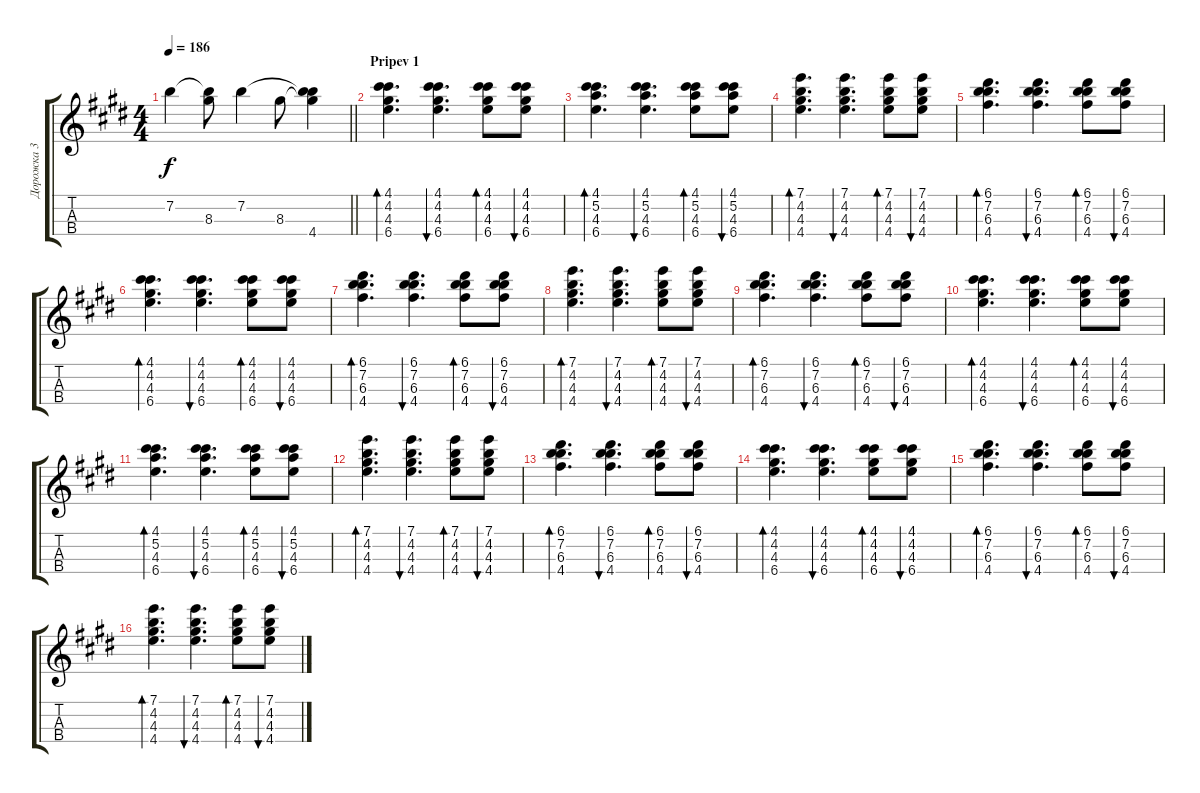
\track ("Дорожка 3" "Дорожка 3") {instrument acousticguitarnylon}
\staff {score tabs}
\tuning (A4 E4 C4 G4) {hide}
\ts (4 4)
\tempo 186
\clef g2
\barLineRight lightlight
\ks c#minor
7.2.4{dy f} (7.2{t} 8.3).8 7.2.4 8.3.8 (7.2{t} 8.3{t} 4.4).4 |
\section ("" "Pripev 1")
(4.1 4.2 4.3 6.4).4{d bd 60} (4.1 4.2 4.3 6.4).4{d bu 60} (4.1 4.2 4.3 6.4).8{bd 60} (4.1 4.2 4.3 6.4).8{bu 60} |
(4.1 5.2 4.3 6.4).4{d bd 60} (4.1 5.2 4.3 6.4).4{d bu 60} (4.1 5.2 4.3 6.4).8{bd 60} (4.1 5.2 4.3 6.4).8{bu 60} |
(7.1 4.2 4.3 4.4).4{d bd 60} (7.1 4.2 4.3 4.4).4{d bu 60} (7.1 4.2 4.3 4.4).8{bd 60} (7.1 4.2 4.3 4.4).8{bu 60} |
(6.1 7.2 6.3 4.4).4{d bd 60} (6.1 7.2 6.3 4.4).4{d bu 60} (6.1 7.2 6.3 4.4).8{bd 60} (6.1 7.2 6.3 4.4).8{bu 60} |
(4.1 4.2 4.3 6.4).4{d bd 60} (4.1 4.2 4.3 6.4).4{d bu 60} (4.1 4.2 4.3 6.4).8{bd 60} (4.1 4.2 4.3 6.4).8{bu 60} |
(6.1 7.2 6.3 4.4).4{d bd 60} (6.1 7.2 6.3 4.4).4{d bu 60} (6.1 7.2 6.3 4.4).8{bd 60} (6.1 7.2 6.3 4.4).8{bu 60} |
(7.1 4.2 4.3 4.4).4{d bd 60} (7.1 4.2 4.3 4.4).4{d bu 60} (7.1 4.2 4.3 4.4).8{bd 60} (7.1 4.2 4.3 4.4).8{bu 60} |
(6.1 7.2 6.3 4.4).4{d bd 60} (6.1 7.2 6.3 4.4).4{d bu 60} (6.1 7.2 6.3 4.4).8{bd 60} (6.1 7.2 6.3 4.4).8{bu 60} |
(4.1 4.2 4.3 6.4).4{d bd 60} (4.1 4.2 4.3 6.4).4{d bu 60} (4.1 4.2 4.3 6.4).8{bd 60} (4.1 4.2 4.3 6.4).8{bu 60} |
(4.1 5.2 4.3 6.4).4{d bd 60} (4.1 5.2 4.3 6.4).4{d bu 60} (4.1 5.2 4.3 6.4).8{bd 60} (4.1 5.2 4.3 6.4).8{bu 60} |
(7.1 4.2 4.3 4.4).4{d bd 60} (7.1 4.2 4.3 4.4).4{d bu 60} (7.1 4.2 4.3 4.4).8{bd 60} (7.1 4.2 4.3 4.4).8{bu 60} |
(6.1 7.2 6.3 4.4).4{d bd 60} (6.1 7.2 6.3 4.4).4{d bu 60} (6.1 7.2 6.3 4.4).8{bd 60} (6.1 7.2 6.3 4.4).8{bu 60} |
(4.1 4.2 4.3 6.4).4{d bd 60} (4.1 4.2 4.3 6.4).4{d bu 60} (4.1 4.2 4.3 6.4).8{bd 60} (4.1 4.2 4.3 6.4).8{bu 60} |
(6.1 7.2 6.3 4.4).4{d bd 60} (6.1 7.2 6.3 4.4).4{d bu 60} (6.1 7.2 6.3 4.4).8{bd 60} (6.1 7.2 6.3 4.4).8{bu 60} |
(7.1 4.2 4.3 4.4).4{d bd 60} (7.1 4.2 4.3 4.4).4{d bu 60} (7.1 4.2 4.3 4.4).8{bd 60} (7.1 4.2 4.3 4.4).8{bu 60}
